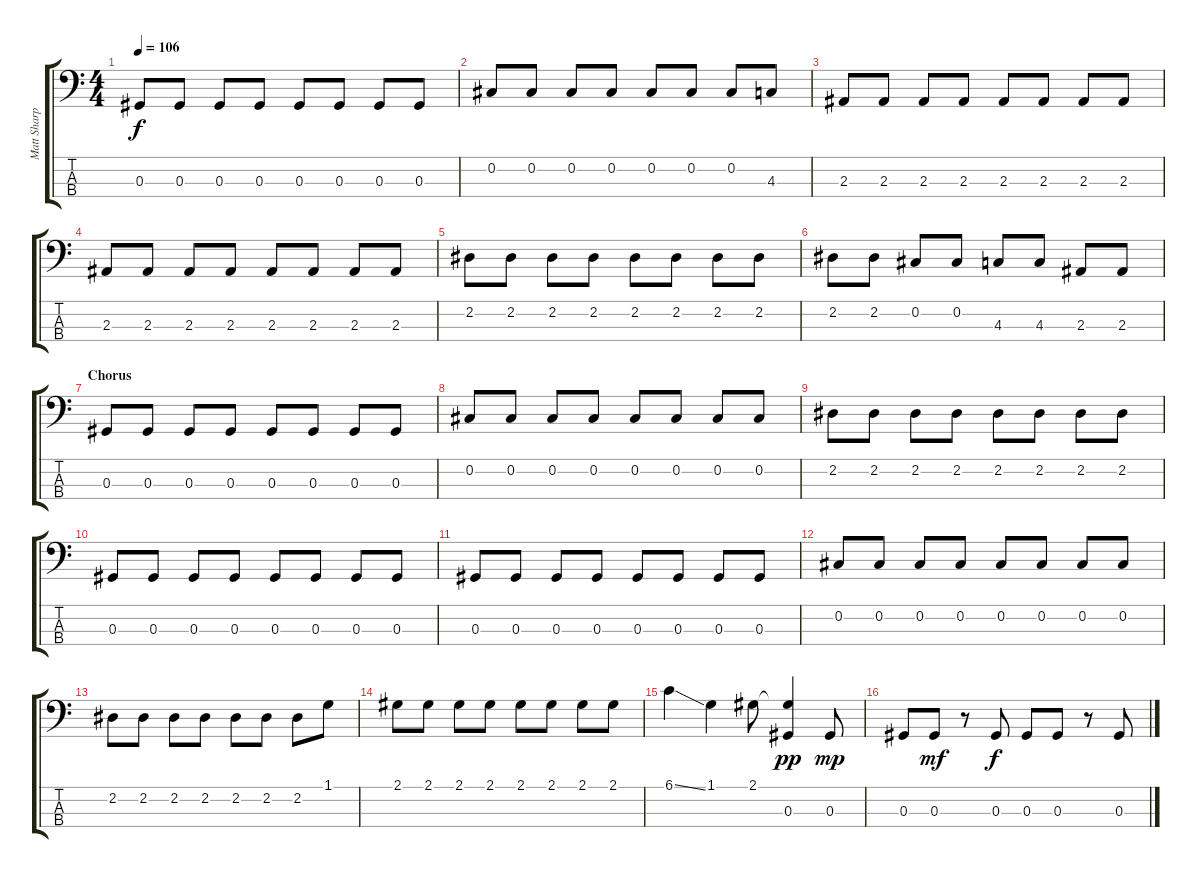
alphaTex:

\track ("Matt Sharp" "Matt Sharp") {instrument electricbasspick}
\staff {score tabs}
\tuning (Gb2 Db2 Ab1 Eb1) {hide}
\ts (4 4)
\tempo 106
\clef f4
\ks c
0.3.8{dy f} 0.3.8 0.3.8 0.3.8 0.3.8 0.3.8 0.3.8 0.3.8 |
0.2.8 0.2.8 0.2.8 0.2.8 0.2.8 0.2.8 0.2.8 4.3.8 |
2.3.8 2.3.8 2.3.8 2.3.8 2.3.8 2.3.8 2.3.8 2.3.8 |
2.3.8 2.3.8 2.3.8 2.3.8 2.3.8 2.3.8 2.3.8 2.3.8 |
2.2.8 2.2.8 2.2.8 2.2.8 2.2.8 2.2.8 2.2.8 2.2.8 |
2.2.8 2.2.8 0.2.8 0.2.8 4.3.8 4.3.8 2.3.8 2.3.8 |
\section ("" "Chorus")
0.3.8 0.3.8 0.3.8 0.3.8 0.3.8 0.3.8 0.3.8 0.3.8 |
0.2.8 0.2.8 0.2.8 0.2.8 0.2.8 0.2.8 0.2.8 0.2.8 |
2.2.8 2.2.8 2.2.8 2.2.8 2.2.8 2.2.8 2.2.8 2.2.8 |
0.3.8 0.3.8 0.3.8 0.3.8 0.3.8 0.3.8 0.3.8 0.3.8 |
0.3.8 0.3.8 0.3.8 0.3.8 0.3.8 0.3.8 0.3.8 0.3.8 |
0.2.8 0.2.8 0.2.8 0.2.8 0.2.8 0.2.8 0.2.8 0.2.8 |
2.2.8 2.2.8 2.2.8 2.2.8 2.2.8 2.2.8 2.2.8 1.1.8 |
2.1.8 2.1.8 2.1.8 2.1.8 2.1.8 2.1.8 2.1.8 2.1.8 |
6.1{ss}.4 1.1.4 2.1.8 (2.1{t} 0.3).4{dy pp} 0.3.8{dy mp} |
0.3.8 0.3.8{dy mf} r.8 0.3.8{dy f} 0.3.8 0.3.8 r.8 0.3.8
